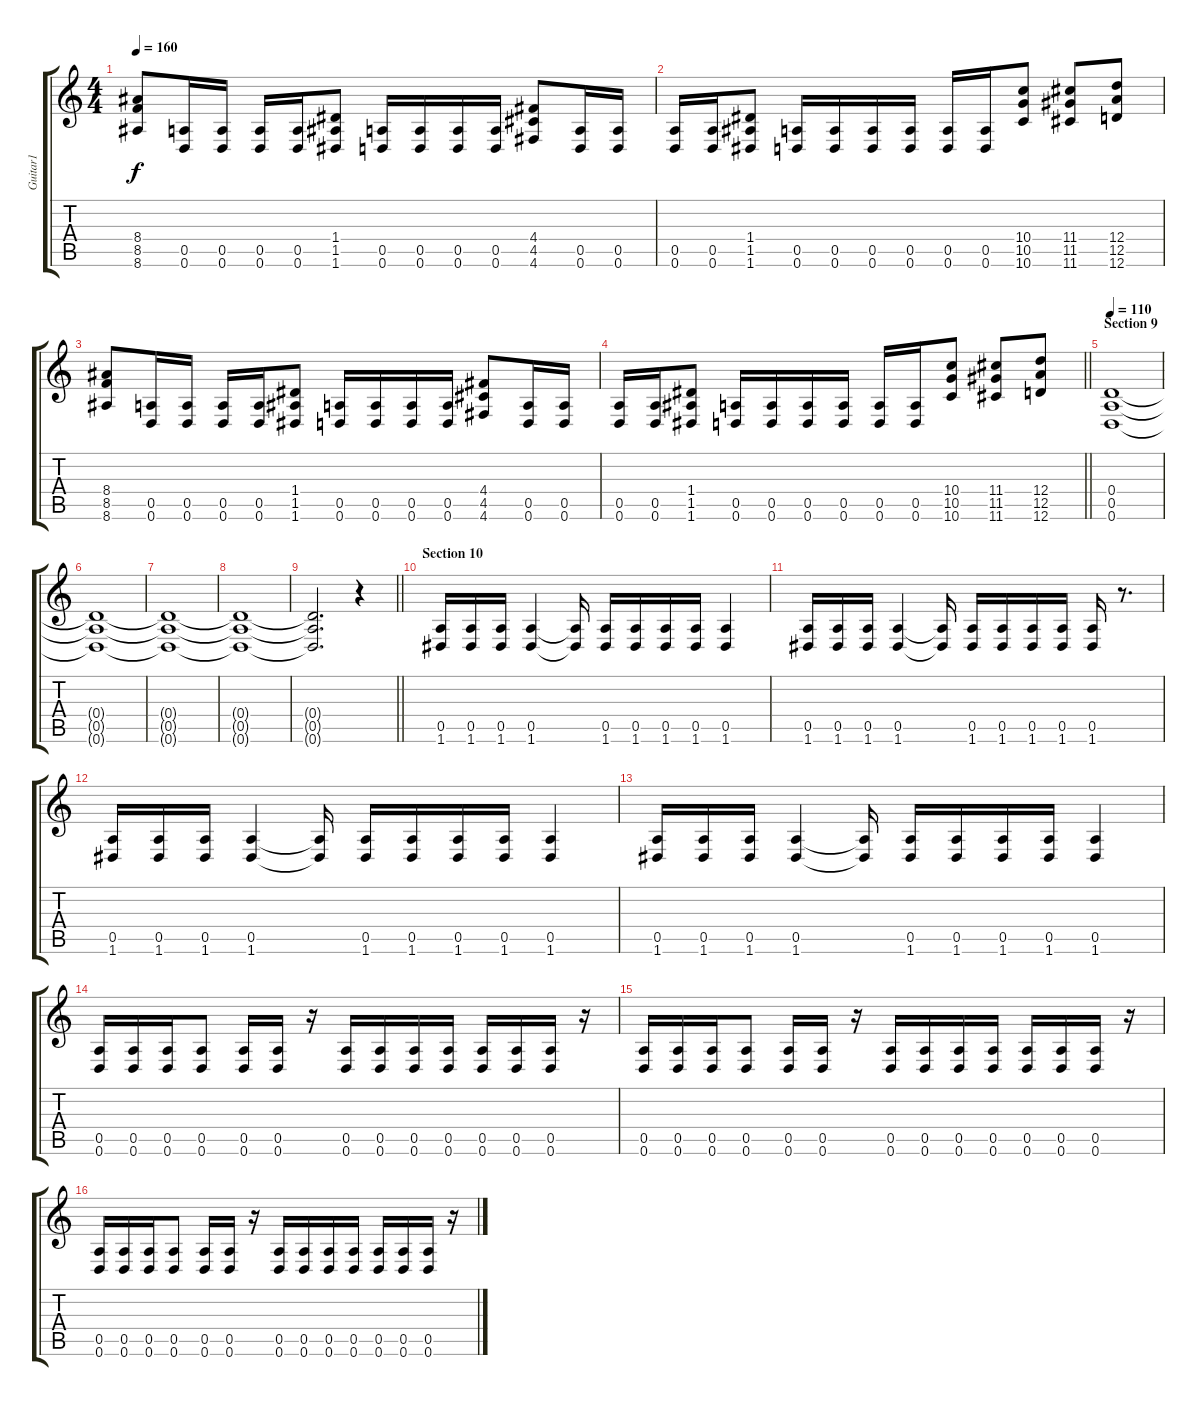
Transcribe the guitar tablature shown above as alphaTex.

\track ("Guitar1" "Guitar1") {instrument distortionguitar}
\staff {score tabs}
\tuning (E4 B3 G3 D3 A2 D2) {hide}
\ts (4 4)
\tempo 160
\clef g2
\ks c
(8.4 8.5 8.6).8{dy f} (0.5 0.6).16 (0.5 0.6).16 (0.5 0.6).16 (0.5 0.6).16 (1.4 1.5 1.6).8 (0.5 0.6).16 (0.5 0.6).16 (0.5 0.6).16 (0.5 0.6).16 (4.4 4.5 4.6).8 (0.5 0.6).16 (0.5 0.6).16 |
(0.5 0.6).16 (0.5 0.6).16 (1.4 1.5 1.6).8 (0.5 0.6).16 (0.5 0.6).16 (0.5 0.6).16 (0.5 0.6).16 (0.5 0.6).16 (0.5 0.6).16 (10.4 10.5 10.6).8 (11.4 11.5 11.6).8 (12.4 12.5 12.6).8 |
(8.4 8.5 8.6).8 (0.5 0.6).16 (0.5 0.6).16 (0.5 0.6).16 (0.5 0.6).16 (1.4 1.5 1.6).8 (0.5 0.6).16 (0.5 0.6).16 (0.5 0.6).16 (0.5 0.6).16 (4.4 4.5 4.6).8 (0.5 0.6).16 (0.5 0.6).16 |
\barLineRight lightlight
(0.5 0.6).16 (0.5 0.6).16 (1.4 1.5 1.6).8 (0.5 0.6).16 (0.5 0.6).16 (0.5 0.6).16 (0.5 0.6).16 (0.5 0.6).16 (0.5 0.6).16 (10.4 10.5 10.6).8 (11.4 11.5 11.6).8 (12.4 12.5 12.6).8 |
\section ("" "Section 9")
\tempo 110
(0.4 0.5 0.6).1 |
(0.4{t} 0.5{t} 0.6{t}).1 |
(0.4{t} 0.5{t} 0.6{t}).1 |
(0.4{t} 0.5{t} 0.6{t}).1 |
\barLineRight lightlight
(0.4{t} 0.5{t} 0.6{t}).2{d} r.4 |
\section ("" "Section 10")
(0.5 1.6).16 (0.5 1.6).16 (0.5 1.6).16 (0.5 1.6).4 (0.5{t} 1.6{t}).16 (0.5 1.6).16 (0.5 1.6).16 (0.5 1.6).16 (0.5 1.6).16 (0.5 1.6).4 |
(0.5 1.6).16 (0.5 1.6).16 (0.5 1.6).16 (0.5 1.6).4 (0.5{t} 1.6{t}).16 (0.5 1.6).16 (0.5 1.6).16 (0.5 1.6).16 (0.5 1.6).16 (0.5 1.6).16 r.8{d} |
(0.5 1.6).16 (0.5 1.6).16 (0.5 1.6).16 (0.5 1.6).4 (0.5{t} 1.6{t}).16 (0.5 1.6).16 (0.5 1.6).16 (0.5 1.6).16 (0.5 1.6).16 (0.5 1.6).4 |
(0.5 1.6).16 (0.5 1.6).16 (0.5 1.6).16 (0.5 1.6).4 (0.5{t} 1.6{t}).16 (0.5 1.6).16 (0.5 1.6).16 (0.5 1.6).16 (0.5 1.6).16 (0.5 1.6).4 |
(0.5 0.6).16 (0.5 0.6).16 (0.5 0.6).16 (0.5 0.6).8 (0.5 0.6).16 (0.5 0.6).16 r.16 (0.5 0.6).16 (0.5 0.6).16 (0.5 0.6).16 (0.5 0.6).16 (0.5 0.6).16 (0.5 0.6).16 (0.5 0.6).16 r.16 |
(0.5 0.6).16 (0.5 0.6).16 (0.5 0.6).16 (0.5 0.6).8 (0.5 0.6).16 (0.5 0.6).16 r.16 (0.5 0.6).16 (0.5 0.6).16 (0.5 0.6).16 (0.5 0.6).16 (0.5 0.6).16 (0.5 0.6).16 (0.5 0.6).16 r.16 |
(0.5 0.6).16 (0.5 0.6).16 (0.5 0.6).16 (0.5 0.6).8 (0.5 0.6).16 (0.5 0.6).16 r.16 (0.5 0.6).16 (0.5 0.6).16 (0.5 0.6).16 (0.5 0.6).16 (0.5 0.6).16 (0.5 0.6).16 (0.5 0.6).16 r.16
